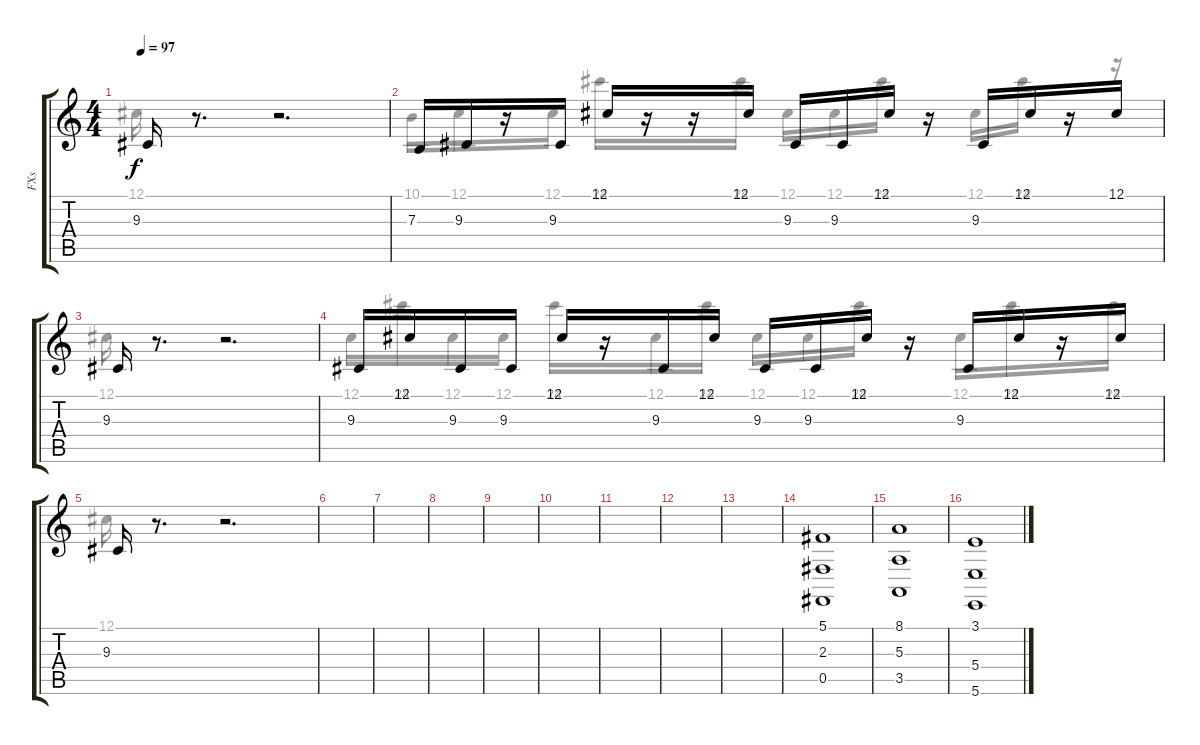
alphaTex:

\track ("FXs" "FXs") {instrument steeldrums}
\staff {score tabs}
\tuning (Db4 Ab3 E3 B2 Gb2 B1) {hide}
\voice
\ts (4 4)
\tempo 97
\clef g2
\ks c
9.3.16{dy f} r.8{d} r.2{d} |
7.3.16 9.3.16 r.16 9.3.16 12.1.16 r.16 r.16 12.1.16 9.3.16 9.3.16 12.1.16 r.16 9.3.16 12.1.16 r.16 12.1.16 |
9.3.16 r.8{d} r.2{d} |
9.3.16 12.1.16 9.3.16 9.3.16 12.1.16 r.16 9.3.16 12.1.16 9.3.16 9.3.16 12.1.16 r.16 9.3.16 12.1.16 r.16 12.1.16 |
9.3.16 r.8{d} r.2{d} |
|
|
|
|
|
|
|
|
(5.1 2.3 0.5).1{volume 11 instrument stringensemble1} |
(8.1 5.3 3.5).1 |
(3.1 5.4 5.6).1
\voice
\clef g2
\ottava regular
\simile none
\ks c
12.1.16{dy f} r.8{d} r.2{d} |
10.1.16 12.1.16 r.16 12.1.16 24.1.16 r.16 r.16 24.1.16 12.1.16 12.1.16 24.1.16 r.16 12.1.16 24.1.16 r.16 r.16 |
12.1.16 r.8{d} r.2{d} |
12.1.16 24.1.16 12.1.16 12.1.16 24.1.16 r.16 12.1.16 24.1.16 12.1.16 12.1.16 24.1.16 r.16 12.1.16 24.1.16 r.16 24.1.16 |
12.1.16 r.8{d} r.2{d} |
|
|
|
|
|
|
|
|
|
|
